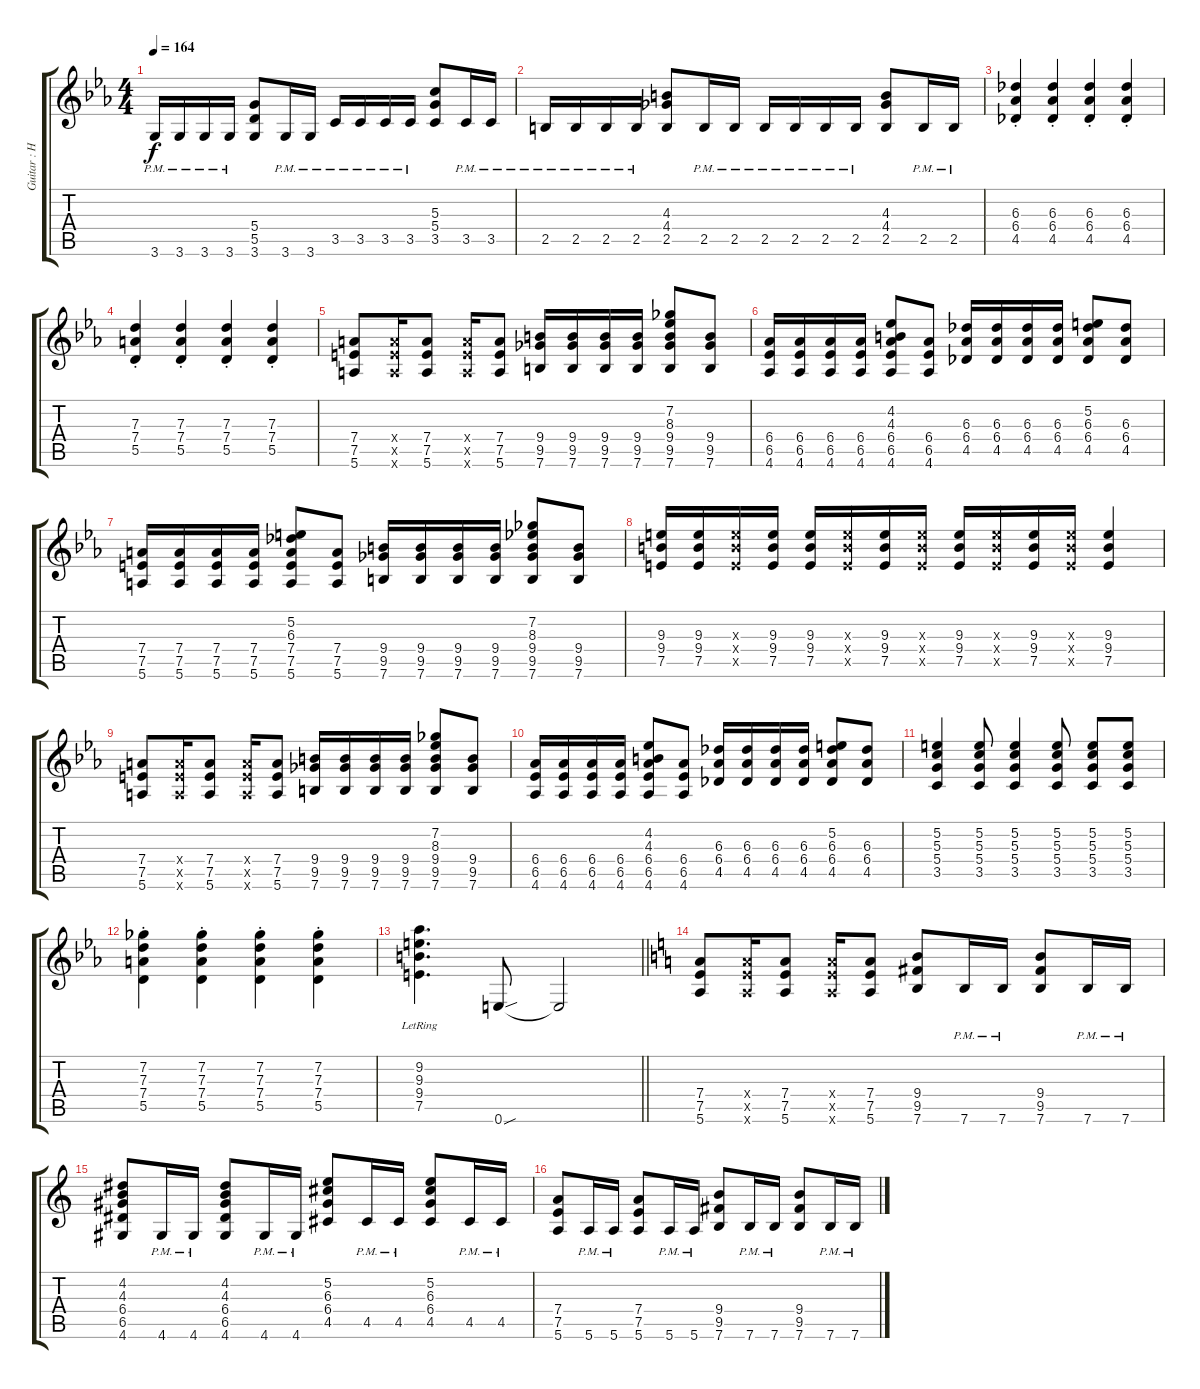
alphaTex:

\track ("Guitar : Hirasawa Yui - Cwan" "Guitar : H") {instrument overdrivenguitar}
\staff {score tabs}
\tuning (E4 B3 G3 D3 A2 E2) {hide}
\ts (4 4)
\tempo 164
\clef g2
\ks eb
3.6{pm}.16{dy f} 3.6{pm}.16 3.6{pm}.16 3.6{pm}.16 (5.4 5.5 3.6).8 3.6{pm}.16 3.6{pm}.16 3.5{pm}.16 3.5{pm}.16 3.5{pm}.16 3.5{pm}.16 (5.3 5.4 3.5).8 3.5{pm}.16 3.5{pm}.16 |
2.5{pm}.16 2.5{pm}.16 2.5{pm}.16 2.5{pm}.16 (4.3 4.4 2.5).8 2.5{pm}.16 2.5{pm}.16 2.5{pm}.16 2.5{pm}.16 2.5{pm}.16 2.5{pm}.16 (4.3 4.4 2.5).8 2.5{pm}.16 2.5{pm}.16 |
(6.3{st} 6.4{st} 4.5{st}).4 (6.3{st} 6.4{st} 4.5{st}).4 (6.3{st} 6.4{st} 4.5{st}).4 (6.3{st} 6.4{st} 4.5{st}).4 |
(7.3{st} 7.4{st} 5.5{st}).4 (7.3{st} 7.4{st} 5.5{st}).4 (7.3{st} 7.4{st} 5.5{st}).4 (7.3{st} 7.4{st} 5.5{st}).4 |
(7.4 7.5 5.6).8 (7.4{x} 7.5{x} 5.6{x}).16 (7.4 7.5 5.6).8 (7.4{x} 7.5{x} 5.6{x}).16 (7.4 7.5 5.6).8 (9.4 9.5 7.6).16 (9.4 9.5 7.6).16 (9.4 9.5 7.6).16 (9.4 9.5 7.6).16 (7.2 8.3 9.4 9.5 7.6).8 (9.4 9.5 7.6).8 |
(6.4 6.5 4.6).16 (6.4 6.5 4.6).16 (6.4 6.5 4.6).16 (6.4 6.5 4.6).16 (4.2 4.3 6.4 6.5 4.6).8 (6.4 6.5 4.6).8 (6.3 6.4 4.5).16 (6.3 6.4 4.5).16 (6.3 6.4 4.5).16 (6.3 6.4 4.5).16 (5.2 6.3 6.4 4.5).8 (6.3 6.4 4.5).8 |
(7.4 7.5 5.6).16 (7.4 7.5 5.6).16 (7.4 7.5 5.6).16 (7.4 7.5 5.6).16 (5.2 6.3 7.4 7.5 5.6).8 (7.4 7.5 5.6).8 (9.4 9.5 7.6).16 (9.4 9.5 7.6).16 (9.4 9.5 7.6).16 (9.4 9.5 7.6).16 (7.2 8.3 9.4 9.5 7.6).8 (9.4 9.5 7.6).8 |
(9.3 9.4 7.5).16 (9.3 9.4 7.5).16 (9.3{x} 9.4{x} 7.5{x}).16 (9.3 9.4 7.5).16 (9.3 9.4 7.5).16 (9.3{x} 9.4{x} 7.5{x}).16 (9.3 9.4 7.5).16 (9.3{x} 9.4{x} 7.5{x}).16 (9.3 9.4 7.5).16 (9.3{x} 9.4{x} 7.5{x}).16 (9.3 9.4 7.5).16 (9.3{x} 9.4{x} 7.5{x}).16 (9.3 9.4 7.5).4 |
(7.4 7.5 5.6).8 (7.4{x} 7.5{x} 5.6{x}).16 (7.4 7.5 5.6).8 (7.4{x} 7.5{x} 5.6{x}).16 (7.4 7.5 5.6).8 (9.4 9.5 7.6).16 (9.4 9.5 7.6).16 (9.4 9.5 7.6).16 (9.4 9.5 7.6).16 (7.2 8.3 9.4 9.5 7.6).8 (9.4 9.5 7.6).8 |
(6.4 6.5 4.6).16 (6.4 6.5 4.6).16 (6.4 6.5 4.6).16 (6.4 6.5 4.6).16 (4.2 4.3 6.4 6.5 4.6).8 (6.4 6.5 4.6).8 (6.3 6.4 4.5).16 (6.3 6.4 4.5).16 (6.3 6.4 4.5).16 (6.3 6.4 4.5).16 (5.2 6.3 6.4 4.5).8 (6.3 6.4 4.5).8 |
(5.2 5.3 5.4 3.5).4 (5.2 5.3 5.4 3.5).8 (5.2 5.3 5.4 3.5).4 (5.2 5.3 5.4 3.5).8 (5.2 5.3 5.4 3.5).8 (5.2 5.3 5.4 3.5).8 |
(7.2{st} 7.3{st} 7.4{st} 5.5{st}).4 (7.2{st} 7.3{st} 7.4{st} 5.5{st}).4 (7.2{st} 7.3{st} 7.4{st} 5.5{st}).4 (7.2{st} 7.3{st} 7.4{st} 5.5{st}).4 |
\barLineRight lightlight
(9.2{lr} 9.3{lr} 9.4{lr} 7.5{lr}).4{d} 0.6{sou}.8 0.6{t}.2 |
\ks c
(7.4 7.5 5.6).8 (7.4{x} 7.5{x} 5.6{x}).16 (7.4 7.5 5.6).8 (7.4{x} 7.5{x} 5.6{x}).16 (7.4 7.5 5.6).8 (9.4 9.5 7.6).8 7.6{pm}.16 7.6{pm}.16 (9.4 9.5 7.6).8 7.6{pm}.16 7.6{pm}.16 |
(4.2 4.3 6.4 6.5 4.6).8 4.6{pm}.16 4.6{pm}.16 (4.2 4.3 6.4 6.5 4.6).8 4.6{pm}.16 4.6{pm}.16 (5.2 6.3 6.4 4.5).8 4.5{pm}.16 4.5{pm}.16 (5.2 6.3 6.4 4.5).8 4.5{pm}.16 4.5{pm}.16 |
(7.4 7.5 5.6).8 5.6{pm}.16 5.6{pm}.16 (7.4 7.5 5.6).8 5.6{pm}.16 5.6{pm}.16 (9.4 9.5 7.6).8 7.6{pm}.16 7.6{pm}.16 (9.4 9.5 7.6).8 7.6{pm}.16 7.6{pm}.16
